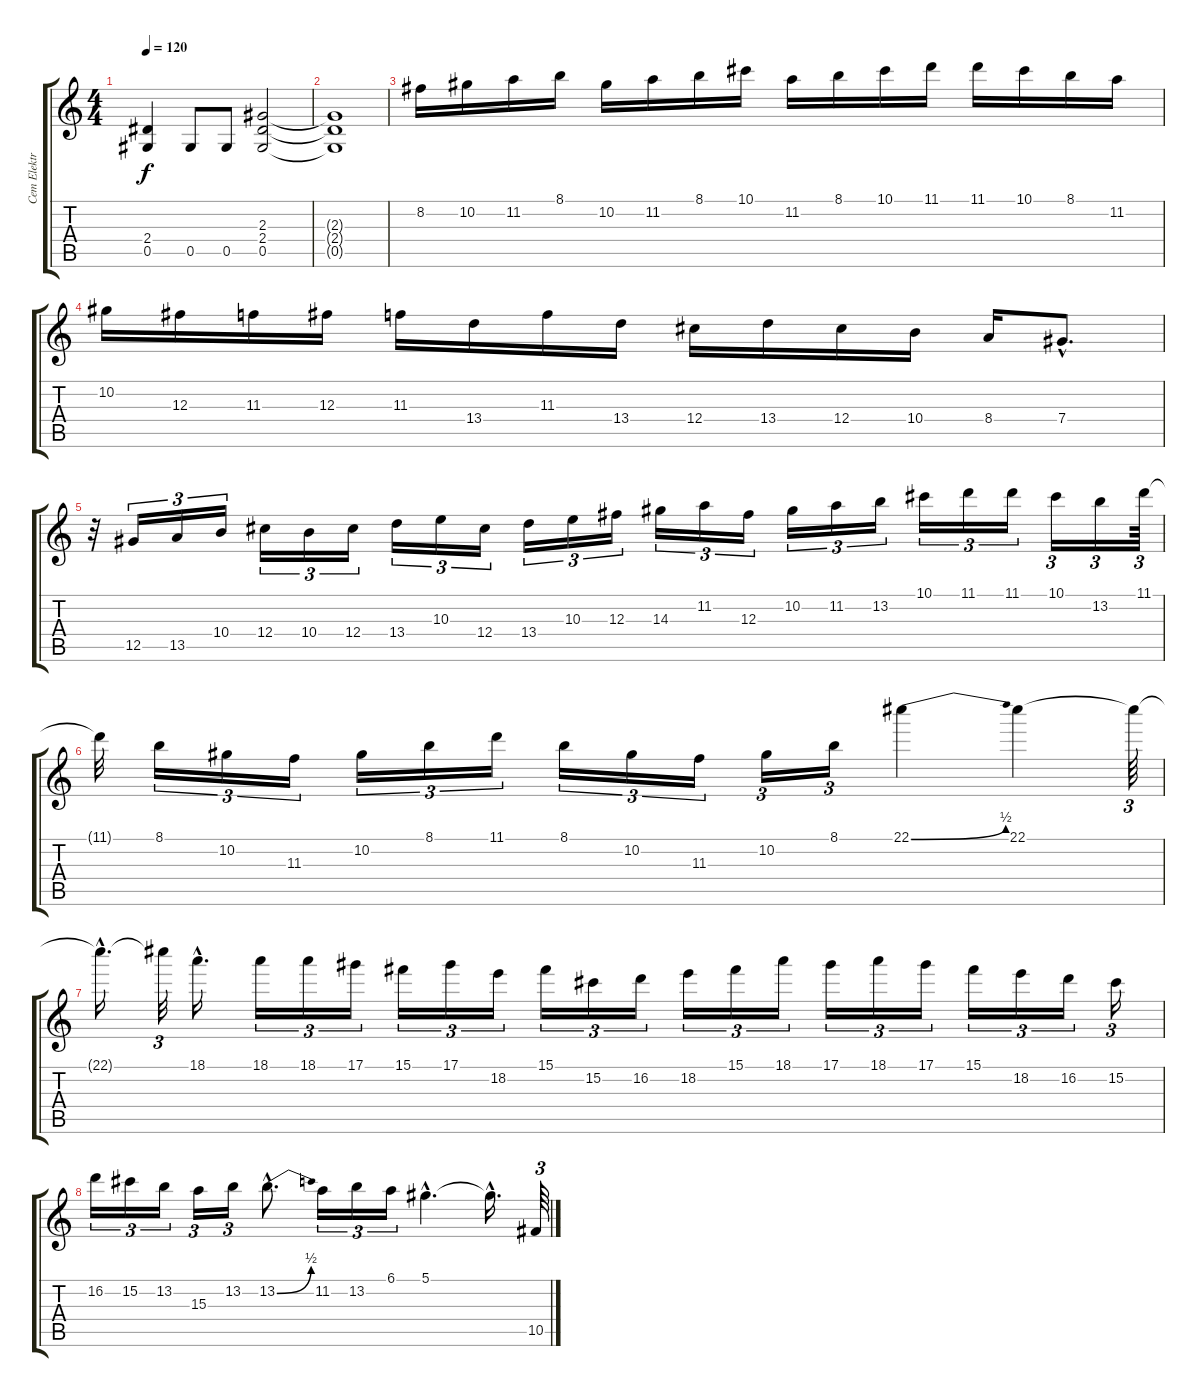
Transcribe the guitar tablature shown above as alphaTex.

\track ("Cem Elektro" "Cem Elektr") {instrument overdrivenguitar}
\staff {score tabs}
\tuning (Eb4 Bb3 Gb3 Db3 Ab2 Eb2) {hide}
\ts (4 4)
\tempo 120
\clef g2
\ks c
(2.4 0.5).4{dy f} 0.5.8 0.5.8 (2.3 2.4 0.5).2 |
(2.3{t} 2.4{t} 0.5{t}).1 |
8.2.16 10.2.16 11.2.16 8.1.16 10.2.16 11.2.16 8.1.16 10.1.16 11.2.16 8.1.16 10.1.16 11.1.16 11.1.16 10.1.16 8.1.16 11.2.16 |
10.2.16 12.3.16 11.3.16 12.3.16 11.3.16 13.4.16 11.3.16 13.4.16 12.4.16 13.4.16 12.4.16 10.4.16 8.4.16 7.4{hac}.8{d} |
r.32 12.5.16{tu (3 2)} 13.5.16{tu (3 2)} 10.4.16{tu (3 2)} 12.4.16{tu (3 2)} 10.4.16{tu (3 2)} 12.4.16{tu (3 2)} 13.4.16{tu (3 2)} 10.3.16{tu (3 2)} 12.4.16{tu (3 2)} 13.4.16{tu (3 2)} 10.3.16{tu (3 2)} 12.3.16{tu (3 2)} 14.3.16{tu (3 2)} 11.2.16{tu (3 2)} 12.3.16{tu (3 2)} 10.2.16{tu (3 2)} 11.2.16{tu (3 2)} 13.2.16{tu (3 2)} 10.1.16{tu (3 2)} 11.1.16{tu (3 2)} 11.1.16{tu (3 2)} 10.1.16{tu (3 2)} 13.2.16{tu (3 2)} 11.1.64{tu (3 2)} |
11.1{t}.32 8.1.16{tu (3 2)} 10.2.16{tu (3 2)} 11.3.16{tu (3 2)} 10.2.16{tu (3 2)} 8.1.16{tu (3 2)} 11.1.16{tu (3 2)} 8.1.16{tu (3 2)} 10.2.16{tu (3 2)} 11.3.16{tu (3 2)} 10.2.16{tu (3 2)} 8.1.16{tu (3 2)} 22.1{be (bend 0 0 60 2)}.4 22.1.4 22.1{t}.64{tu (3 2)} |
22.1{hac t}.16{d} 22.1{t}.32{tu (3 2)} 18.1{hac}.16{d} 18.1.16{tu (3 2)} 18.1.16{tu (3 2)} 17.1.16{tu (3 2)} 15.1.16{tu (3 2)} 17.1.16{tu (3 2)} 18.2.16{tu (3 2)} 15.1.16{tu (3 2)} 15.2.16{tu (3 2)} 16.2.16{tu (3 2)} 18.2.16{tu (3 2)} 15.1.16{tu (3 2)} 18.1.16{tu (3 2)} 17.1.16{tu (3 2)} 18.1.16{tu (3 2)} 17.1.16{tu (3 2)} 15.1.16{tu (3 2)} 18.2.16{tu (3 2)} 16.2.16{tu (3 2)} 15.2.16{tu (3 2)} |
16.2.16{tu (3 2)} 15.2.16{tu (3 2)} 13.2.16{tu (3 2)} 15.3.16{tu (3 2)} 13.2.16{tu (3 2)} 13.2{be (bend 0 0 60 2) hac}.8{d} 11.2.16{tu (3 2)} 13.2.16{tu (3 2)} 6.1.16{tu (3 2)} 5.1{hac}.4{d} 5.1{hac t}.16{d} 10.5.64{tu (3 2)}
